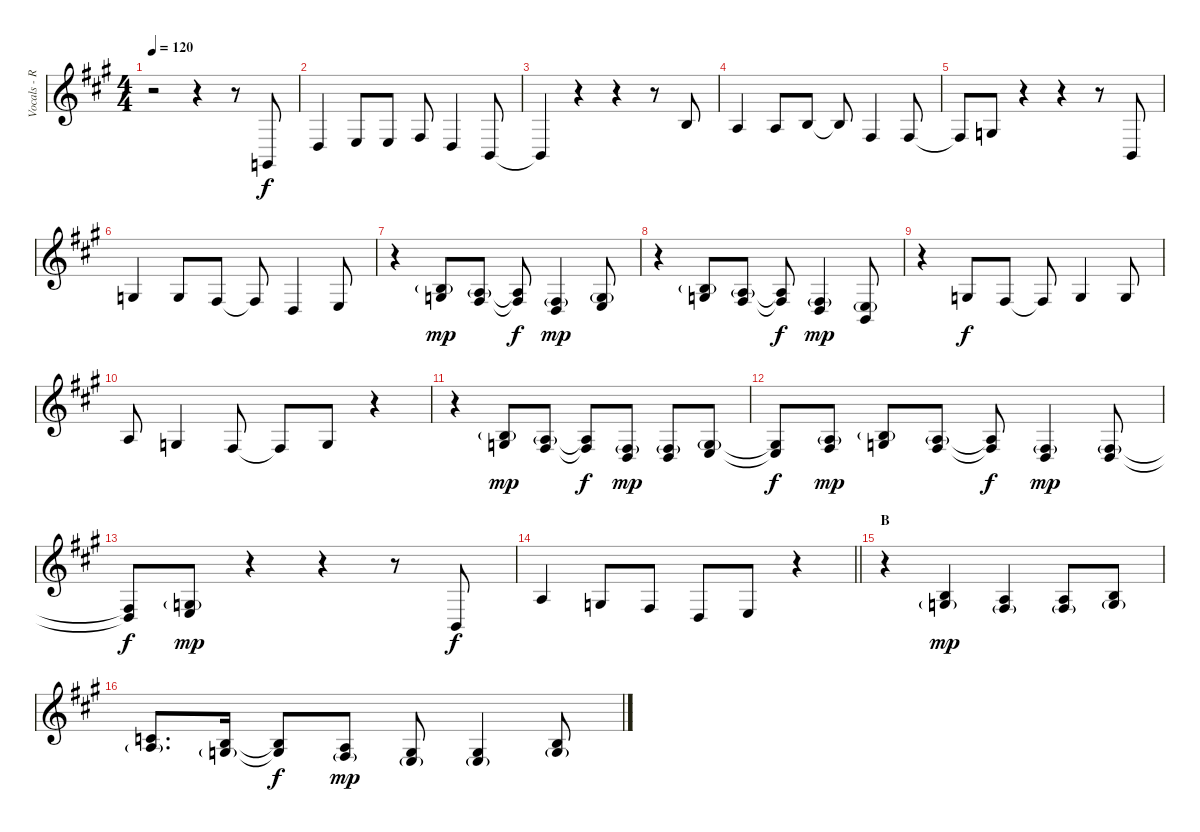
\track ("Vocals - Ruki" "Vocals - R") {instrument lead6voice}
\staff {score}
\tuning (D4 A3 F3 C3 G2 D2) {hide}
\ts (4 4)
\tempo 120
\clef g2
\ks a
r.2{dy f} r.4 r.8 0.5.8 |
2.4.4 4.4.8 4.4.8 1.3.8 2.4.4 4.5.8 |
4.5{t}.4 r.4 r.4 r.8 2.2.8 |
0.2.4 0.2.8 2.2.8 2.2{t}.8 1.3.4 1.3.8 |
1.3{t}.8 2.3.8 r.4 r.4 r.8 4.5.8 |
2.3.4 2.3.8 1.3.8 1.3{t}.8 2.4.4 4.4.8 |
r.4 (2.2{g} 2.3).8{dy mp} (0.2{g} 1.3).8 (0.2{t} 1.3{t}).8{dy f} (1.3{g} 2.4).4{dy mp} (2.3{g} 4.4).8 |
r.4 (2.2{g} 2.3).8 (0.2{g} 1.3).8 (0.2{t} 1.3{t}).8{dy f} (1.3{g} 2.4).4{dy mp} (4.4{g} 4.5).8 |
r.4 2.3.8{dy f} 1.3.8 1.3{t}.8 2.3.4 2.3.8 |
0.2.8 2.3.4 1.3.8 1.3{t}.8 2.3.8 r.4 |
r.4 (2.2{g} 2.3).8{dy mp} (0.2{g} 1.3).8 (0.2{t} 1.3{t}).8{dy f} (1.3{g} 2.4).8{dy mp} (1.3{g} 2.4).8 (2.3{g} 4.4).8 |
(2.3{t} 4.4{t}).8{dy f} (0.2{g} 1.3).8{dy mp} (2.2{g} 2.3).8 (0.2{g} 1.3).8 (0.2{t} 1.3{t}).8{dy f} (1.3{g} 2.4).4{dy mp} (1.3{g} 2.4).8 |
(1.3{t} 2.4{t}).8{dy f} (2.3{g} 4.4).8{dy mp} r.4 r.4 r.8 4.5.8{dy f} |
\barLineRight lightlight
0.2.4 2.3.8 1.3.8 2.4.8 4.4.8 r.4 |
\section ("" "B")
r.4 (2.2 2.3{g}).4{dy mp} (0.2 1.3{g}).4 (0.2 1.3{g}).8 (2.2 2.3{g}).8 |
(3.2 4.3{g}).8{d} (2.2 2.3{g}).16 (2.2{t} 2.3{t}).8{dy f} (0.2 1.3{g}).8{dy mp} (2.3 4.4{g}).8 (2.3 4.4{g}).4 (2.2 2.3{g}).8
